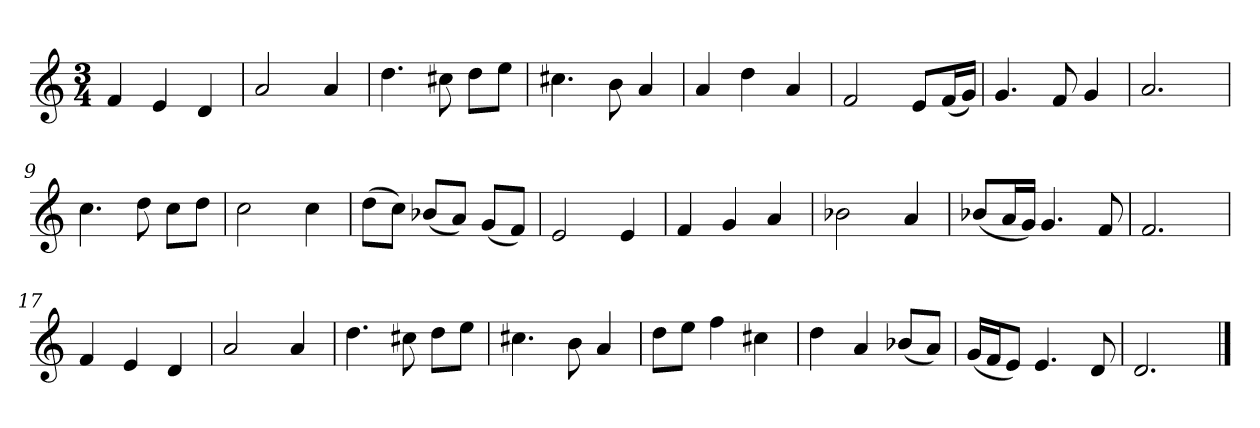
**kern
*part1
*staff1
*k[]
*M3/4
*MM120
=1
4f
4e
4d
=2
2a
4a
=3
4.dd
8cc#X
8ddL
8eeJ
=4
4.cc#X
8b
4a
=5
4a
4dd
4a
=6
2f
8eL
(16fL
16gJJ)
=7
4.g
8f
4g
=8
2.a
=9
4.cc
8dd
8ccL
8ddJ
=10
2cc
4cc
=11
(8ddL
8ccJ)
(8b-XL
8aJ)
(8gL
8fJ)
=12
2e
4e
=13
4f
4g
4a
=14
2b-X
4a
=15
(8b-XL
16aL
16gJJ)
4.g
8f
=16
2.f
=17
4f
4e
4d
=18
2a
4a
=19
4.dd
8cc#X
8ddL
8eeJ
=20
4.cc#X
8b
4a
=21
8ddL
8eeJ
4ff
4cc#X
=22
4dd
4a
(8b-XL
8aJ)
=23
(16gLL
16fJ
8eJ)
4.e
8d
=24
2.d
==
*-
